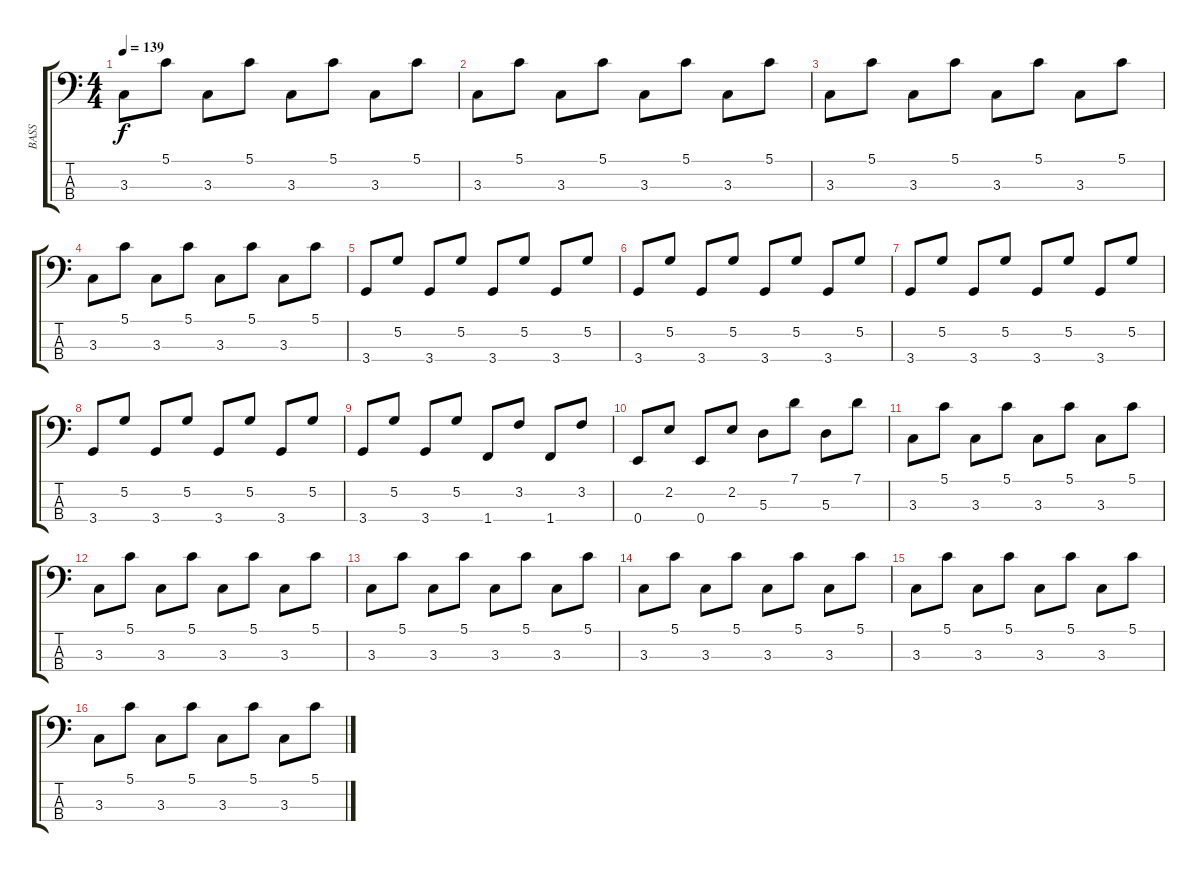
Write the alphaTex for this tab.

\track ("BASS " "BASS ") {instrument electricbassfinger}
\staff {score tabs}
\tuning (G2 D2 A1 E1) {hide}
\ts (4 4)
\tempo 139
\clef f4
\ks c
3.3.8{dy f} 5.1.8 3.3.8 5.1.8 3.3.8 5.1.8 3.3.8 5.1.8 |
3.3.8 5.1.8 3.3.8 5.1.8 3.3.8 5.1.8 3.3.8 5.1.8 |
3.3.8 5.1.8 3.3.8 5.1.8 3.3.8 5.1.8 3.3.8 5.1.8 |
3.3.8 5.1.8 3.3.8 5.1.8 3.3.8 5.1.8 3.3.8 5.1.8 |
3.4.8 5.2.8 3.4.8 5.2.8 3.4.8 5.2.8 3.4.8 5.2.8 |
3.4.8 5.2.8 3.4.8 5.2.8 3.4.8 5.2.8 3.4.8 5.2.8 |
3.4.8 5.2.8 3.4.8 5.2.8 3.4.8 5.2.8 3.4.8 5.2.8 |
3.4.8 5.2.8 3.4.8 5.2.8 3.4.8 5.2.8 3.4.8 5.2.8 |
3.4.8 5.2.8 3.4.8 5.2.8 1.4.8 3.2.8 1.4.8 3.2.8 |
0.4.8 2.2.8 0.4.8 2.2.8 5.3.8 7.1.8 5.3.8 7.1.8 |
3.3.8 5.1.8 3.3.8 5.1.8 3.3.8 5.1.8 3.3.8 5.1.8 |
3.3.8 5.1.8 3.3.8 5.1.8 3.3.8 5.1.8 3.3.8 5.1.8 |
3.3.8 5.1.8 3.3.8 5.1.8 3.3.8 5.1.8 3.3.8 5.1.8 |
3.3.8 5.1.8 3.3.8 5.1.8 3.3.8 5.1.8 3.3.8 5.1.8 |
3.3.8 5.1.8 3.3.8 5.1.8 3.3.8 5.1.8 3.3.8 5.1.8 |
3.3.8 5.1.8 3.3.8 5.1.8 3.3.8 5.1.8 3.3.8 5.1.8
